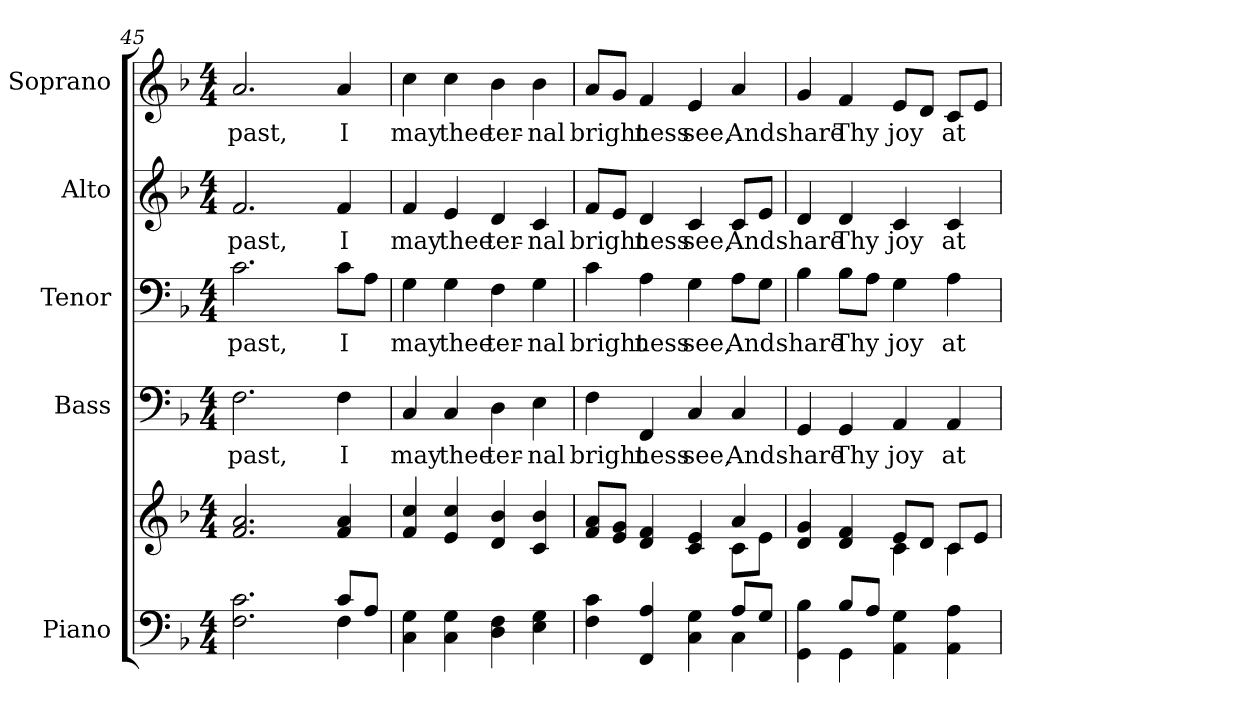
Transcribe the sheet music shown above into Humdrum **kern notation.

**kern	**kern	**kern	**text	**kern	**text	**kern	**text	**kern	**text
*part5	*part5	*part4	*part4	*part3	*part3	*part2	*part2	*part1	*part1
*staff6	*staff5	*staff4	*staff4	*staff3	*staff3	*staff2	*staff2	*staff1	*staff1
*I"Piano	*	*I"Bass	*	*I"Tenor	*	*I"Alto	*	*I"Soprano	*
*I'Pno.	*	*I'B.	*	*I'T.	*	*I'A.	*	*I'S.	*
!!LO:PB:g=z
*clefF4	*clefG2	*clefF4	*	*clefF4	*	*clefG2	*	*clefG2	*
*k[b-]	*k[b-]	*k[b-]	*	*k[b-]	*	*k[b-]	*	*k[b-]	*
*F:	*F:	*F:	*	*F:	*	*F:	*	*F:	*
*M4/4	*M4/4	*M4/4	*	*M4/4	*	*M4/4	*	*M4/4	*
=45	=45	=45	=45	=45	=45	=45	=45	=45	=45
*^	*	*	*	*	*	*	*	*	*
!	!	!	!	!LO:LY:b:color=#000000	!	!	!	!	!	!
!	!	!	!	!	!	!LO:LY:b:color=#000000	!	!	!	!
!	!	!	!	!	!	!	!	!LO:LY:b:color=#000000	!	!
!	!	!	!	!	!	!	!	!	!	!LO:LY:b:color=#000000
2.Fi\ 2.ci	2ryy	2.fi/ 2.ai	2.Fi\	past,	2.ci\	past,	2.fi/	past,	2.ai/	past,
.	4ryy	.	.	.	.	.	.	.	.	.
!	!	!	!	!LO:LY:b:color=#000000	!	!	!	!	!	!
!	!	!	!	!	!	!LO:LY:b:color=#000000	!	!	!	!
!	!	!	!	!	!	!	!	!LO:LY:b:color=#000000	!	!
!	!	!	!	!	!	!	!	!	!	!LO:LY:b:color=#000000
8ci/L	4Fi\	4fi/ 4ai	4Fi\	I	8ci\L	I	4fi/	I	4ai/	I
8Ai/J	.	.	.	.	8Ai\J	.	.	.	.	.
*v	*v	*	*	*	*	*	*	*	*	*
=46	=46	=46	=46	=46	=46	=46	=46	=46	=46
!	!	!	!LO:LY:b:color=#000000	!	!	!	!	!	!
!	!	!	!	!	!LO:LY:b:color=#000000	!	!	!	!
!	!	!	!	!	!	!	!LO:LY:b:color=#000000	!	!
!	!	!	!	!	!	!	!	!	!LO:LY:b:color=#000000
4Ci\ 4Gi	4fi/ 4cci	4Ci/	may	4Gi\	may	4fi/	may	4cci\	may
!	!	!	!LO:LY:b:color=#000000	!	!	!	!	!	!
!	!	!	!	!	!LO:LY:b:color=#000000	!	!	!	!
!	!	!	!	!	!	!	!LO:LY:b:color=#000000	!	!
!	!	!	!	!	!	!	!	!	!LO:LY:b:color=#000000
4Ci\ 4Gi	4ei/ 4cci	4Ci/	thee	4Gi\	thee	4ei/	thee	4cci\	thee
!	!	!	!LO:LY:b:color=#000000	!	!	!	!	!	!
!	!	!	!	!	!LO:LY:b:color=#000000	!	!	!	!
!	!	!	!	!	!	!	!LO:LY:b:color=#000000	!	!
!	!	!	!	!	!	!	!	!	!LO:LY:b:color=#000000
4Di\ 4Fi	4di/ 4b-i	4Di\	ter-	4Fi\	ter-	4di/	ter-	4b-i\	ter-
!	!	!	!LO:LY:b:color=#000000	!	!	!	!	!	!
!	!	!	!	!	!LO:LY:b:color=#000000	!	!	!	!
!	!	!	!	!	!	!	!LO:LY:b:color=#000000	!	!
!	!	!	!	!	!	!	!	!	!LO:LY:b:color=#000000
4Ei\ 4Gi	4ci/ 4b-i	4Ei\	-nal	4Gi\	-nal	4ci/	-nal	4b-i\	-nal
!!LO:PB:g=z
=47	=47	=47	=47	=47	=47	=47	=47	=47	=47
*^	*^	*	*	*	*	*	*	*	*
!	!	!	!	!	!LO:LY:b:color=#000000	!	!	!	!	!	!
!	!	!	!	!	!	!	!LO:LY:b:color=#000000	!	!	!	!
!	!	!	!	!	!	!	!	!	!LO:LY:b:color=#000000	!	!
!	!	!	!	!	!	!	!	!	!	!	!LO:LY:b:color=#000000
4Fi\ 4ci	2ryy	8fi/ 8aiL	2ryy	4Fi\	bright	4ci\	bright	8fi/L	bright	8ai/L	bright
.	.	8ei/ 8giJ	.	.	.	.	.	8ei/J	.	8gi/J	.
!	!	!	!	!	!LO:LY:b:color=#000000	!	!	!	!	!	!
!	!	!	!	!	!	!	!LO:LY:b:color=#000000	!	!	!	!
!	!	!	!	!	!	!	!	!	!LO:LY:b:color=#000000	!	!
!	!	!	!	!	!	!	!	!	!	!	!LO:LY:b:color=#000000
4FFi/ 4Ai	.	4di/ 4fi	.	4FFi/	ness	4Ai\	ness	4di/	ness	4fi/	ness
!	!	!	!	!	!LO:LY:b:color=#000000	!	!	!	!	!	!
!	!	!	!	!	!	!	!LO:LY:b:color=#000000	!	!	!	!
!	!	!	!	!	!	!	!	!	!LO:LY:b:color=#000000	!	!
!	!	!	!	!	!	!	!	!	!	!	!LO:LY:b:color=#000000
4Ci\ 4Gi	4ryy	4ci/ 4ei	4ryy	4Ci/	see,	4Gi\	see,	4ci/	see,	4ei/	see,
!	!	!	!	!	!LO:LY:b:color=#000000	!	!	!	!	!	!
!	!	!	!	!	!	!	!LO:LY:b:color=#000000	!	!	!	!
!	!	!	!	!	!	!	!	!	!LO:LY:b:color=#000000	!	!
!	!	!	!	!	!	!	!	!	!	!	!LO:LY:b:color=#000000
8Ai/L	4Ci\	4ai/	8ci\L	4Ci/	And	8Ai\L	And	8ci/L	And	4ai/	And
8Gi/J	.	.	8ei\J	.	.	8Gi\J	.	8ei/J	.	.	.
=48	=48	=48	=48	=48	=48	=48	=48	=48	=48	=48	=48
!	!	!	!	!	!LO:LY:b:color=#000000	!	!	!	!	!	!
!	!	!	!	!	!	!	!LO:LY:b:color=#000000	!	!	!	!
!	!	!	!	!	!	!	!	!	!LO:LY:b:color=#000000	!	!
!	!	!	!	!	!	!	!	!	!	!	!LO:LY:b:color=#000000
4GGi\ 4B-i	4ryy	4di/ 4gi	2ryy	4GGi/	share	4B-i\	share	4di/	share	4gi/	share
!	!	!	!	!	!LO:LY:b:color=#000000	!	!	!	!	!	!
!	!	!	!	!	!	!	!LO:LY:b:color=#000000	!	!	!	!
!	!	!	!	!	!	!	!	!	!LO:LY:b:color=#000000	!	!
!	!	!	!	!	!	!	!	!	!	!	!LO:LY:b:color=#000000
8B-i/L	4GGi\	4di/ 4fi	.	4GGi/	Thy	8B-i\L	Thy	4di/	Thy	4fi/	Thy
8Ai/J	.	.	.	.	.	8Ai\J	.	.	.	.	.
!	!	!	!	!	!LO:LY:b:color=#000000	!	!	!	!	!	!
!	!	!	!	!	!	!	!LO:LY:b:color=#000000	!	!	!	!
!	!	!	!	!	!	!	!	!	!LO:LY:b:color=#000000	!	!
!	!	!	!	!	!	!	!	!	!	!	!LO:LY:b:color=#000000
4AAi\ 4Gi	2ryy	8ei/L	4ci\	4AAi/	joy	4Gi\	joy	4ci/	joy	8ei/L	joy
.	.	8di/J	.	.	.	.	.	.	.	8di/J	.
!	!	!	!	!	!LO:LY:b:color=#000000	!	!	!	!	!	!
!	!	!	!	!	!	!	!LO:LY:b:color=#000000	!	!	!	!
!	!	!	!	!	!	!	!	!	!LO:LY:b:color=#000000	!	!
!	!	!	!	!	!	!	!	!	!	!	!LO:LY:b:color=#000000
4AAi\ 4Ai	.	8ci/L	4ci\	4AAi/	at	4Ai\	at	4ci/	at	8ci/L	at
.	.	8ei/J	.	.	.	.	.	.	.	8ei/J	.
*v	*v	*	*	*	*	*	*	*	*	*	*
*	*v	*v	*	*	*	*	*	*	*	*
=	=	=	=	=	=	=	=	=	=
*-	*-	*-	*-	*-	*-	*-	*-	*-	*-
